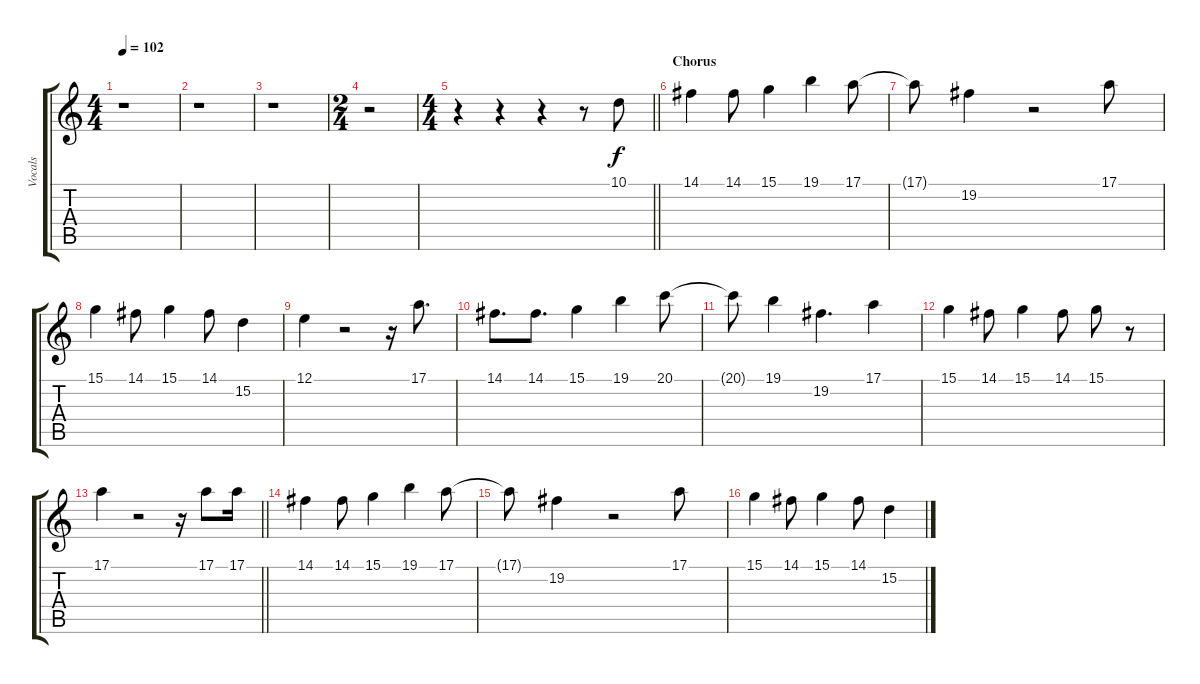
\track ("Vocals" "Vocals") {instrument flute}
\staff {score tabs}
\tuning (E4 B3 G3 D3 A2 E2) {hide}
\ts (4 4)
\tempo 102
\clef g2
\ks c
r.1{dy f} |
r.1 |
r.1 |
\ts (2 4)
r.2 |
\ts (4 4)
\barLineRight lightlight
r.4 r.4 r.4 r.8 10.1.8 |
\section ("" "Chorus")
14.1.4 14.1.8 15.1.4 19.1.4 17.1.8 |
17.1{t}.8 19.2.4 r.2 17.1.8 |
15.1.4 14.1.8 15.1.4 14.1.8 15.2.4 |
12.1.4 r.2 r.16 17.1.8{d} |
14.1.8{d} 14.1.8{d} 15.1.4 19.1.4 20.1.8 |
20.1{t}.8 19.1.4 19.2.4{d} 17.1.4 |
15.1.4 14.1.8 15.1.4 14.1.8 15.1.8 r.8 |
\barLineRight lightlight
17.1.4 r.2 r.16 17.1.8 17.1.16 |
14.1.4 14.1.8 15.1.4 19.1.4 17.1.8 |
17.1{t}.8 19.2.4 r.2 17.1.8 |
15.1.4 14.1.8 15.1.4 14.1.8 15.2.4
